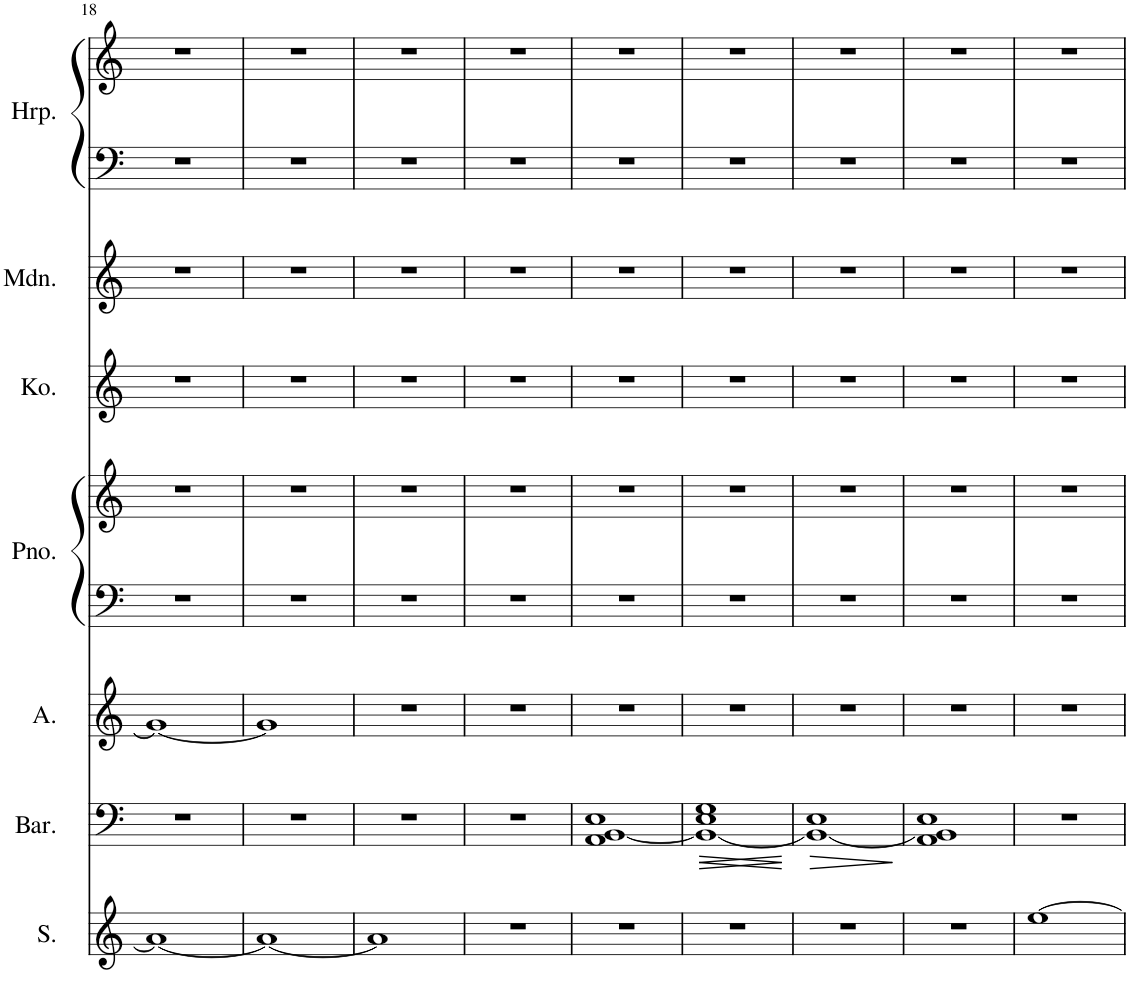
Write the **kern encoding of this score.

**kern	**kern	**dynam	**kern	**kern	**kern	**kern	**kern	**kern	**kern
*part7	*part6	*part6	*part5	*part4	*part4	*part3	*part2	*part1	*part1
*staff9	*staff8	*staff8	*staff7	*staff6	*staff5	*staff4	*staff3	*staff2	*staff1
*I"Soprano	*I"Baritone	*	*I"Alto	*I"Piano	*	*I"Koto	*I"Mandolin	*I"Harp	*
*I'S.	*I'Bar.	*	*I'A.	*I'Pno.	*	*I'Ko.	*I'Mdn.	*I'Hrp.	*
!!LO:PB:g=z
*clefG2	*clefF4	*	*clefG2	*clefF4	*clefG2	*clefG2	*clefG2	*clefF4	*clefG2
*k[]	*k[]	*	*k[]	*k[]	*k[]	*k[]	*k[]	*k[]	*k[]
*M4/4	*M4/4	*	*M4/4	*M4/4	*M4/4	*M4/4	*M4/4	*M4/4	*M4/4
=18	=18	=18	=18	=18	=18	=18	=18	=18	=18
1a_	1r	.	1g_	1r	1r	1r	1r	1r	1r
=19	=19	=19	=19	=19	=19	=19	=19	=19	=19
1a_	1r	.	1g]	1r	1r	1r	1r	1r	1r
=20	=20	=20	=20	=20	=20	=20	=20	=20	=20
1a]	1r	.	1r	1r	1r	1r	1r	1r	1r
=21	=21	=21	=21	=21	=21	=21	=21	=21	=21
1r	1r	.	1r	1r	1r	1r	1r	1r	1r
=22	=22	=22	=22	=22	=22	=22	=22	=22	=22
1r	1AA [1BB 1E	.	1r	1r	1r	1r	1r	1r	1r
=23	=23	=23	=23	=23	=23	=23	=23	=23	=23
!	!	!LO:HP:b	!	!	!	!	!	!	!
!	!	!LO:HP:n=1:b	!	!	!	!	!	!	!
1r	1BB_ 1E 1G	> <	1r	1r	1r	1r	1r	1r	1r
.	.	]	.	.	.	.	.	.	.
=24	=24	=24	=24	=24	=24	=24	=24	=24	=24
!	!	!LO:HP:b	!	!	!	!	!	!	!
1r	1BB_ 1E	>	1r	1r	1r	1r	1r	1r	1r
.	.	[	.	.	.	.	.	.	.
=25	=25	=25	=25	=25	=25	=25	=25	=25	=25
1r	1AA 1BB] 1E	.	1r	1r	1r	1r	1r	1r	1r
.	.	]	.	.	.	.	.	.	.
=26	=26	=26	=26	=26	=26	=26	=26	=26	=26
[1ee	1r	.	1r	1r	1r	1r	1r	1r	1r
=	=	=	=	=	=	=	=	=	=
*-	*-	*-	*-	*-	*-	*-	*-	*-	*-
